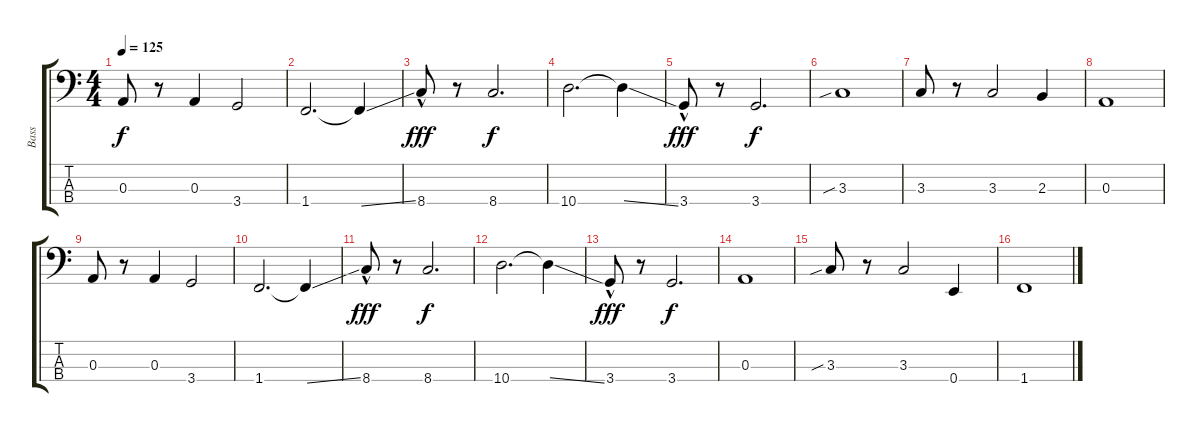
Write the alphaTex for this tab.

\track ("Bass" "Bass") {instrument electricbassfinger}
\staff {score tabs}
\tuning (G2 D2 A1 E1) {hide}
\ts (4 4)
\tempo 125
\clef f4
\ks c
0.3.8{dy f} r.8 0.3.4 3.4.2 |
1.4.2{d} 1.4{ss t}.4 |
8.4{hac}.8{dy fff} r.8 8.4.2{d dy f} |
10.4.2{d} 10.4{ss t}.4 |
3.4{hac}.8{dy fff} r.8 3.4.2{d dy f} |
3.3{sib}.1 |
3.3.8 r.8 3.3.2 2.3.4 |
0.3.1 |
0.3.8 r.8 0.3.4 3.4.2 |
1.4.2{d} 1.4{ss t}.4 |
8.4{hac}.8{dy fff} r.8 8.4.2{d dy f} |
10.4.2{d} 10.4{ss t}.4 |
3.4{hac}.8{dy fff} r.8 3.4.2{d dy f} |
0.3.1 |
3.3{sib}.8 r.8 3.3.2 0.4.4 |
1.4.1
